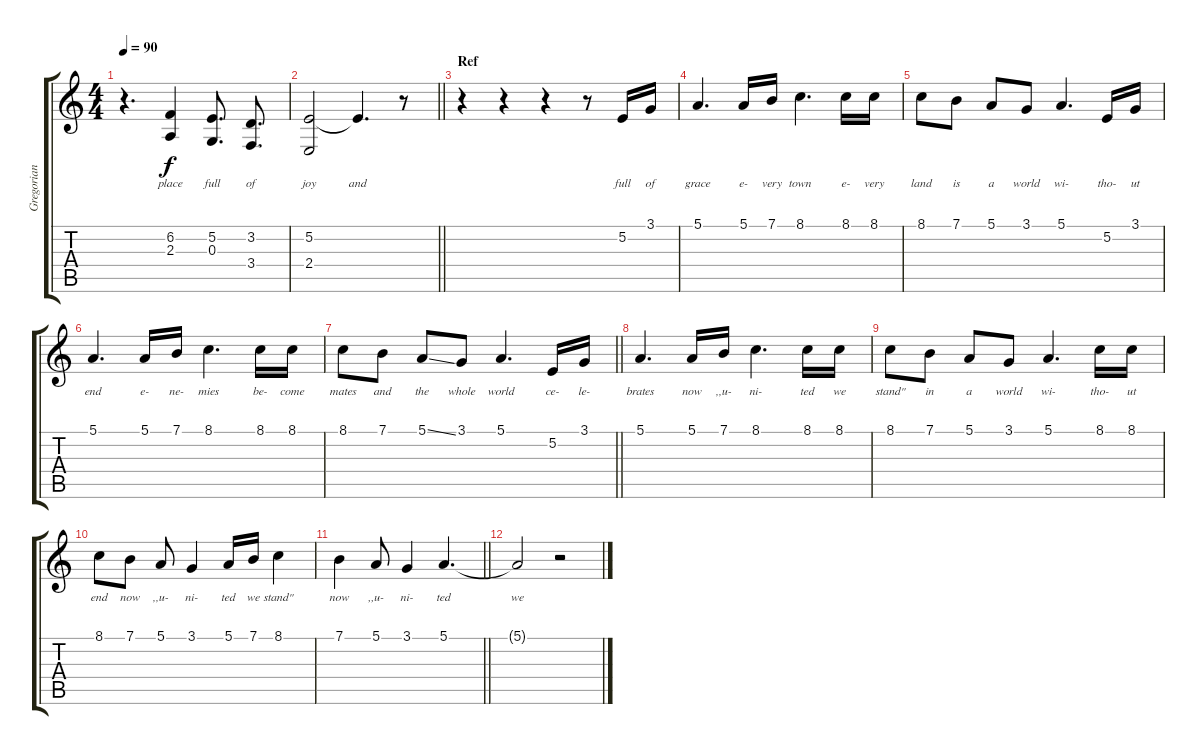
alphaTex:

\track ("Gregorian" "Gregorian") {instrument choiraahs}
\staff {score tabs}
\tuning (E4 B3 G3 D3 A2 E2) {hide}
\ts (4 4)
\tempo 90
\clef g2
\ks c
r.4{d dy f} (6.2 2.3).4{lyrics (0 "place") lyrics (1 "") lyrics (2 "") lyrics (3 "") lyrics (4 "")} (5.2 0.3).8{d lyrics (0 "full") lyrics (1 "") lyrics (2 "") lyrics (3 "") lyrics (4 "")} (3.2 3.4).8{d lyrics (0 "of") lyrics (1 "") lyrics (2 "") lyrics (3 "") lyrics (4 "")} |
\barLineRight lightlight
(5.2 2.4).2{lyrics (0 "joy") lyrics (1 "") lyrics (2 "") lyrics (3 "") lyrics (4 "")} 5.2{t}.4{d lyrics (0 "and") lyrics (1 "") lyrics (2 "") lyrics (3 "") lyrics (4 "")} r.8 |
\section ("" "Ref")
r.4 r.4 r.4 r.8 5.2.16{lyrics (0 "full") lyrics (1 "") lyrics (2 "") lyrics (3 "") lyrics (4 "")} 3.1.16{lyrics (0 "of") lyrics (1 "") lyrics (2 "") lyrics (3 "") lyrics (4 "")} |
5.1.4{d lyrics (0 "grace") lyrics (1 "") lyrics (2 "") lyrics (3 "") lyrics (4 "")} 5.1.16{lyrics (0 "e-") lyrics (1 "") lyrics (2 "") lyrics (3 "") lyrics (4 "")} 7.1.16{lyrics (0 "very") lyrics (1 "") lyrics (2 "") lyrics (3 "") lyrics (4 "")} 8.1.4{d lyrics (0 "town") lyrics (1 "") lyrics (2 "") lyrics (3 "") lyrics (4 "")} 8.1.16{lyrics (0 "e-") lyrics (1 "") lyrics (2 "") lyrics (3 "") lyrics (4 "")} 8.1.16{lyrics (0 "very") lyrics (1 "") lyrics (2 "") lyrics (3 "") lyrics (4 "")} |
8.1.8{lyrics (0 "land") lyrics (1 "") lyrics (2 "") lyrics (3 "") lyrics (4 "")} 7.1.8{lyrics (0 "is") lyrics (1 "") lyrics (2 "") lyrics (3 "") lyrics (4 "")} 5.1.8{lyrics (0 "a") lyrics (1 "") lyrics (2 "") lyrics (3 "") lyrics (4 "")} 3.1.8{lyrics (0 "world") lyrics (1 "") lyrics (2 "") lyrics (3 "") lyrics (4 "")} 5.1.4{d lyrics (0 "wi-") lyrics (1 "") lyrics (2 "") lyrics (3 "") lyrics (4 "")} 5.2.16{lyrics (0 "tho-") lyrics (1 "") lyrics (2 "") lyrics (3 "") lyrics (4 "")} 3.1.16{lyrics (0 "ut") lyrics (1 "") lyrics (2 "") lyrics (3 "") lyrics (4 "")} |
5.1.4{d lyrics (0 "end") lyrics (1 "") lyrics (2 "") lyrics (3 "") lyrics (4 "")} 5.1.16{lyrics (0 "e-") lyrics (1 "") lyrics (2 "") lyrics (3 "") lyrics (4 "")} 7.1.16{lyrics (0 "ne-") lyrics (1 "") lyrics (2 "") lyrics (3 "") lyrics (4 "")} 8.1.4{d lyrics (0 "mies") lyrics (1 "") lyrics (2 "") lyrics (3 "") lyrics (4 "")} 8.1.16{lyrics (0 "be-") lyrics (1 "") lyrics (2 "") lyrics (3 "") lyrics (4 "")} 8.1.16{lyrics (0 "come") lyrics (1 "") lyrics (2 "") lyrics (3 "") lyrics (4 "")} |
\barLineRight lightlight
8.1.8{lyrics (0 "mates") lyrics (1 "") lyrics (2 "") lyrics (3 "") lyrics (4 "")} 7.1.8{lyrics (0 "and") lyrics (1 "") lyrics (2 "") lyrics (3 "") lyrics (4 "")} 5.1{ss}.8{lyrics (0 "the") lyrics (1 "") lyrics (2 "") lyrics (3 "") lyrics (4 "")} 3.1.8{lyrics (0 "whole") lyrics (1 "") lyrics (2 "") lyrics (3 "") lyrics (4 "")} 5.1.4{d lyrics (0 "world") lyrics (1 "") lyrics (2 "") lyrics (3 "") lyrics (4 "")} 5.2.16{lyrics (0 "ce-") lyrics (1 "") lyrics (2 "") lyrics (3 "") lyrics (4 "")} 3.1.16{lyrics (0 "le-") lyrics (1 "") lyrics (2 "") lyrics (3 "") lyrics (4 "")} |
5.1.4{d lyrics (0 "brates") lyrics (1 "") lyrics (2 "") lyrics (3 "") lyrics (4 "")} 5.1.16{lyrics (0 "now") lyrics (1 "") lyrics (2 "") lyrics (3 "") lyrics (4 "")} 7.1.16{lyrics (0 ",,u-") lyrics (1 "") lyrics (2 "") lyrics (3 "") lyrics (4 "")} 8.1.4{d lyrics (0 "ni-") lyrics (1 "") lyrics (2 "") lyrics (3 "") lyrics (4 "")} 8.1.16{lyrics (0 "ted") lyrics (1 "") lyrics (2 "") lyrics (3 "") lyrics (4 "")} 8.1.16{lyrics (0 "we") lyrics (1 "") lyrics (2 "") lyrics (3 "") lyrics (4 "")} |
8.1.8{lyrics (0 "stand\"") lyrics (1 "") lyrics (2 "") lyrics (3 "") lyrics (4 "")} 7.1.8{lyrics (0 "in") lyrics (1 "") lyrics (2 "") lyrics (3 "") lyrics (4 "")} 5.1.8{lyrics (0 "a") lyrics (1 "") lyrics (2 "") lyrics (3 "") lyrics (4 "")} 3.1.8{lyrics (0 "world") lyrics (1 "") lyrics (2 "") lyrics (3 "") lyrics (4 "")} 5.1.4{d lyrics (0 "wi-") lyrics (1 "") lyrics (2 "") lyrics (3 "") lyrics (4 "")} 8.1.16{lyrics (0 "tho-") lyrics (1 "") lyrics (2 "") lyrics (3 "") lyrics (4 "")} 8.1.16{lyrics (0 "ut") lyrics (1 "") lyrics (2 "") lyrics (3 "") lyrics (4 "")} |
8.1.8{lyrics (0 "end") lyrics (1 "") lyrics (2 "") lyrics (3 "") lyrics (4 "")} 7.1.8{lyrics (0 "now") lyrics (1 "") lyrics (2 "") lyrics (3 "") lyrics (4 "")} 5.1.8{lyrics (0 ",,u-") lyrics (1 "") lyrics (2 "") lyrics (3 "") lyrics (4 "")} 3.1.4{lyrics (0 "ni-") lyrics (1 "") lyrics (2 "") lyrics (3 "") lyrics (4 "")} 5.1.16{lyrics (0 "ted") lyrics (1 "") lyrics (2 "") lyrics (3 "") lyrics (4 "")} 7.1.16{lyrics (0 "we") lyrics (1 "") lyrics (2 "") lyrics (3 "") lyrics (4 "")} 8.1.4{lyrics (0 "stand\"") lyrics (1 "") lyrics (2 "") lyrics (3 "") lyrics (4 "")} |
\barLineRight lightlight
7.1.4{lyrics (0 "now") lyrics (1 "") lyrics (2 "") lyrics (3 "") lyrics (4 "")} 5.1.8{lyrics (0 ",,u-") lyrics (1 "") lyrics (2 "") lyrics (3 "") lyrics (4 "")} 3.1.4{lyrics (0 "ni-") lyrics (1 "") lyrics (2 "") lyrics (3 "") lyrics (4 "")} 5.1.4{d lyrics (0 "ted") lyrics (1 "") lyrics (2 "") lyrics (3 "") lyrics (4 "")} |
5.1{t}.2{lyrics (0 "we") lyrics (1 "") lyrics (2 "") lyrics (3 "") lyrics (4 "")} r.2
